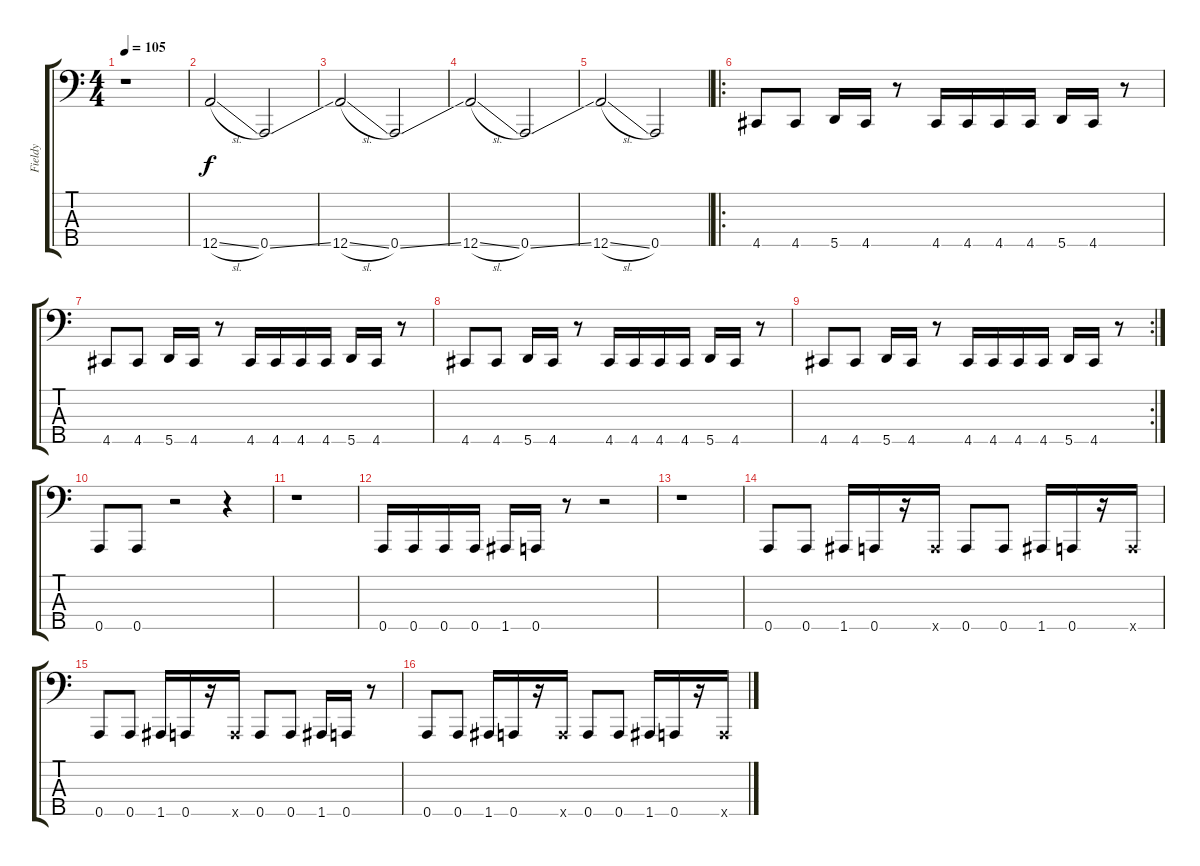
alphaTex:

\track ("Fieldy" "Fieldy") {instrument slapbass1}
\staff {score tabs}
\tuning (F2 C2 G1 D1 A0) {hide}
\ts (4 4)
\tempo 105
\clef f4
\ks c
r.1{dy f} |
12.5{sl}.2 0.5{ss}.2 |
12.5{sl}.2 0.5{ss}.2 |
12.5{sl}.2 0.5{ss}.2 |
12.5{sl}.2 0.5.2 |
\ro
4.5.8{volume 16 instrument slapbass1} 4.5.8 5.5.16 4.5.16 r.8 4.5.16 4.5.16 4.5.16 4.5.16 5.5.16 4.5.16 r.8 |
4.5.8 4.5.8 5.5.16 4.5.16 r.8 4.5.16 4.5.16 4.5.16 4.5.16 5.5.16 4.5.16 r.8 |
4.5.8 4.5.8 5.5.16 4.5.16 r.8 4.5.16 4.5.16 4.5.16 4.5.16 5.5.16 4.5.16 r.8 |
\rc 2
4.5.8 4.5.8 5.5.16 4.5.16 r.8 4.5.16 4.5.16 4.5.16 4.5.16 5.5.16 4.5.16 r.8 |
0.5.8{volume 13} 0.5.8 r.2 r.4 |
r.1 |
0.5.16 0.5.16 0.5.16 0.5.16 1.5.16 0.5.16 r.8 r.2 |
r.1 |
0.5.8 0.5.8 1.5.16 0.5.16 r.16 0.5{x}.16 0.5.8 0.5.8 1.5.16 0.5.16 r.16 0.5{x}.16 |
0.5.8 0.5.8 1.5.16 0.5.16 r.16 0.5{x}.16 0.5.8 0.5.8 1.5.16 0.5.16 r.8 |
0.5.8 0.5.8 1.5.16 0.5.16 r.16 0.5{x}.16 0.5.8 0.5.8 1.5.16 0.5.16 r.16 0.5{x}.16
